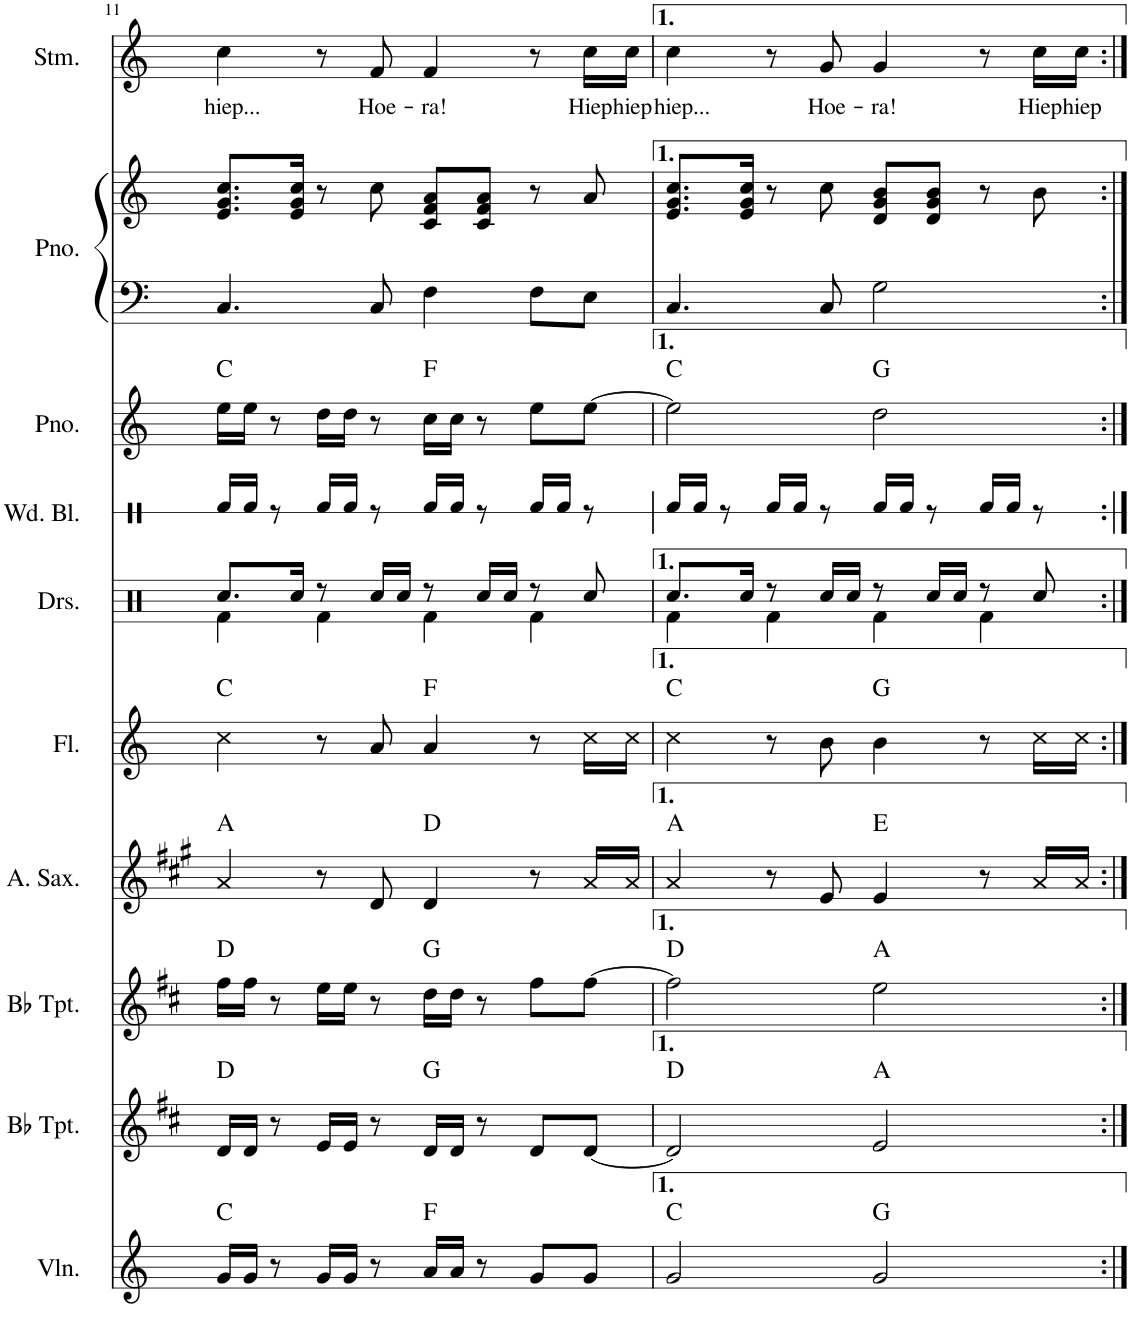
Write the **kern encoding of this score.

**kern	**harte	**kern	**kern	**harte	**kern	**harte	**kern	**harte	**kern	**kern	**kern	**harte	**kern	**kern	**kern	**text
*part10	*part10	*part9	*part8	*part8	*part7	*part7	*part6	*part6	*part5	*part4	*part3	*part3	*part2	*part2	*part1	*part1
*staff11	*	*staff10	*staff9	*	*staff8	*	*staff7	*	*staff6	*staff5	*staff4	*	*staff3	*staff2	*staff1	*staff1
*I"Viool	*	*I"Trompet in Bb	*I"Trompet in Bb	*	*I"Alt-saxofoon	*	*I"Dwarsfluit	*	*I"Drumset	*I"Woodblocks	*I"Piano	*	*I"Piano	*	*I"Stem	*
*	*	*	*	*	*I'A. Sax.	*	*	*	*I'Drs.	*I'Wd. Bl.	*I'Pno.	*	*I'Pno.	*	*I'Stm.	*
!!LO:PB:g=z
*clefG2	*	*clefG2	*clefG2	*	*clefG2	*	*clefG2	*	*clefX	*clefX	*clefG2	*	*clefF4	*clefG2	*clefG2	*
*	*	*Trd1c2	*Trd1c2	*	*Trd5c9	*	*	*	*	*	*	*	*	*	*	*
*k[]	*	*k[f#c#]	*k[f#c#]	*	*k[f#c#g#]	*	*k[]	*	*k[]	*k[]	*k[]	*	*k[]	*k[]	*k[]	*
*M4/4	*	*M4/4	*M4/4	*	*M4/4	*	*M4/4	*	*M4/4	*M4/4	*M4/4	*	*M4/4	*M4/4	*M4/4	*
=11	=11	=11	=11	=11	=11	=11	=11	=11	=11	=11	=11	=11	=11	=11	=11	=11
*	*	*	*	*	*	*	*	*	*^	*	*	*	*	*	*	*
!	!	!	!	!	!	!	!	!	!	!	!	!	!	!	!	!	!LO:LY:b
16g/LL	C:maj	16d/LL	16ff#\LL	D:maj	4a/	A:maj	4cc\	C:maj	8.Rcc/L	4Rf\	16Rf/LL	16ee\LL	C:maj	4.C/	8.e/ 8.g/ 8.cc/L	4cc\	hiep...
16g/JJ	.	16d/JJ	16ff#\JJ	.	.	.	.	.	.	.	16Rf/JJ	16ee\JJ	.	.	.	.	.
8r	.	8r	8r	.	.	.	.	.	.	.	8r	8r	.	.	.	.	.
.	.	.	.	.	.	.	.	.	16Rcc/Jk	.	.	.	.	.	16e/ 16g/ 16cc/Jk	.	.
16g/LL	.	16e/LL	16ee\LL	.	8r	.	8r	.	8r	4Rf\	16Rf/LL	16dd\LL	.	.	8r	8r	.
16g/JJ	.	16e/JJ	16ee\JJ	.	.	.	.	.	.	.	16Rf/JJ	16dd\JJ	.	.	.	.	.
!	!	!	!	!	!	!	!	!	!	!	!	!	!	!	!	!	!LO:LY:b
8r	.	8r	8r	.	8d/	.	8a/	.	16Rcc/LL	.	8r	8r	.	8C/	8cc\	8f/	Hoe-
.	.	.	.	.	.	.	.	.	16Rcc/JJ	.	.	.	.	.	.	.	.
!	!	!	!	!	!	!	!	!	!	!	!	!	!	!	!	!	!LO:LY:b
16a/LL	F:maj	16d/LL	16dd\LL	G:maj	4d/	D:maj	4a/	F:maj	8r	4Rf\	16Rf/LL	16cc\LL	F:maj	4F\	8c/ 8f/ 8a/L	4f/	-ra!
16a/JJ	.	16d/JJ	16dd\JJ	.	.	.	.	.	.	.	16Rf/JJ	16cc\JJ	.	.	.	.	.
8r	.	8r	8r	.	.	.	.	.	16Rcc/LL	.	8r	8r	.	.	8c/ 8f/ 8a/J	.	.
.	.	.	.	.	.	.	.	.	16Rcc/JJ	.	.	.	.	.	.	.	.
8g/L	.	8d/L	8ff#\L	.	8r	.	8r	.	8r	4Rf\	16Rf/LL	8ee\L	.	8F\L	8r	8r	.
.	.	.	.	.	.	.	.	.	.	.	16Rf/JJ	.	.	.	.	.	.
!	!	!	!	!	!	!	!	!	!	!	!	!	!	!	!	!	!LO:LY:b
8g/J	.	[8d/J	[8ff#\J	.	16a/LL	.	16cc\LL	.	8Rcc/	.	8r	[8ee\J	.	8E\J	8a/	16cc\LL	Hiep
!	!	!	!	!	!	!	!	!	!	!	!	!	!	!	!	!	!LO:LY:b
.	.	.	.	.	16a/JJ	.	16cc\JJ	.	.	.	.	.	.	.	.	16cc\JJ	hiep
=12	=12	=12	=12	=12	=12	=12	=12	=12	=12	=12	=12	=12	=12	=12	=12	=12	=12
!	!	!	!	!	!	!	!	!	!	!	!	!	!	!	!	!	!LO:LY:b
2g/	C:maj	2d/]	2ff#\]	D:maj	4a/	A:maj	4cc\	C:maj	8.Rcc/L	4Rf\	16Rf/LL	2ee\]	C:maj	4.C/	8.e/ 8.g/ 8.cc/L	4cc\	hiep...
.	.	.	.	.	.	.	.	.	.	.	16Rf/JJ	.	.	.	.	.	.
.	.	.	.	.	.	.	.	.	.	.	8r	.	.	.	.	.	.
.	.	.	.	.	.	.	.	.	16Rcc/Jk	.	.	.	.	.	16e/ 16g/ 16cc/Jk	.	.
.	.	.	.	.	8r	.	8r	.	8r	4Rf\	16Rf/LL	.	.	.	8r	8r	.
.	.	.	.	.	.	.	.	.	.	.	16Rf/JJ	.	.	.	.	.	.
!	!	!	!	!	!	!	!	!	!	!	!	!	!	!	!	!	!LO:LY:b
.	.	.	.	.	8e/	.	8b\	.	16Rcc/LL	.	8r	.	.	8C/	8cc\	8g/	Hoe-
.	.	.	.	.	.	.	.	.	16Rcc/JJ	.	.	.	.	.	.	.	.
!	!	!	!	!	!	!	!	!	!	!	!	!	!	!	!	!	!LO:LY:b
2g/	G:maj	2e/	2ee\	A:maj	4e/	E:maj	4b\	G:maj	8r	4Rf\	16Rf/LL	2dd\	G:maj	2G\	8d/ 8g/ 8b/L	4g/	-ra!
.	.	.	.	.	.	.	.	.	.	.	16Rf/JJ	.	.	.	.	.	.
.	.	.	.	.	.	.	.	.	16Rcc/LL	.	8r	.	.	.	8d/ 8g/ 8b/J	.	.
.	.	.	.	.	.	.	.	.	16Rcc/JJ	.	.	.	.	.	.	.	.
.	.	.	.	.	8r	.	8r	.	8r	4Rf\	16Rf/LL	.	.	.	8r	8r	.
.	.	.	.	.	.	.	.	.	.	.	16Rf/JJ	.	.	.	.	.	.
!	!	!	!	!	!	!	!	!	!	!	!	!	!	!	!	!	!LO:LY:b
.	.	.	.	.	16a/LL	.	16cc\LL	.	8Rcc/	.	8r	.	.	.	8b\	16cc\LL	Hiep
!	!	!	!	!	!	!	!	!	!	!	!	!	!	!	!	!	!LO:LY:b
.	.	.	.	.	16a/JJ	.	16cc\JJ	.	.	.	.	.	.	.	.	16cc\JJ	hiep
*	*	*	*	*	*	*	*	*	*v	*v	*	*	*	*	*	*	*
=:|!	=:|!	=:|!	=:|!	=:|!	=:|!	=:|!	=:|!	=:|!	=:|!	=:|!	=:|!	=:|!	=:|!	=:|!	=:|!	=:|!
*-	*-	*-	*-	*-	*-	*-	*-	*-	*-	*-	*-	*-	*-	*-	*-	*-
